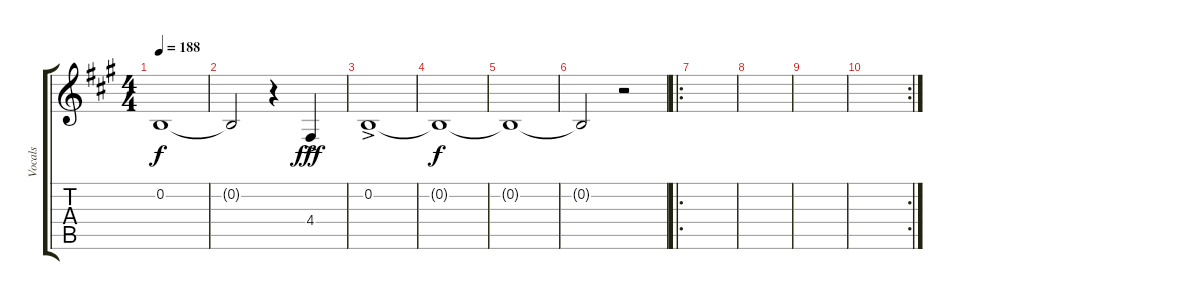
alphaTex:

\track ("Vocals" "Vocals") {instrument stringensemble1}
\staff {score tabs}
\tuning (E4 B3 G3 D3 A2 E2) {hide}
\ts (4 4)
\tempo 188
\clef g2
\ks f#minor
0.2{t}.1{dy f} |
0.2{t}.2 r.4 4.4{ac}.4{dy fff} |
0.2{ac}.1 |
0.2{t}.1{dy f} |
0.2{t}.1 |
0.2{t}.2 r.2 |
\ro
|
|
|
\rc 2
